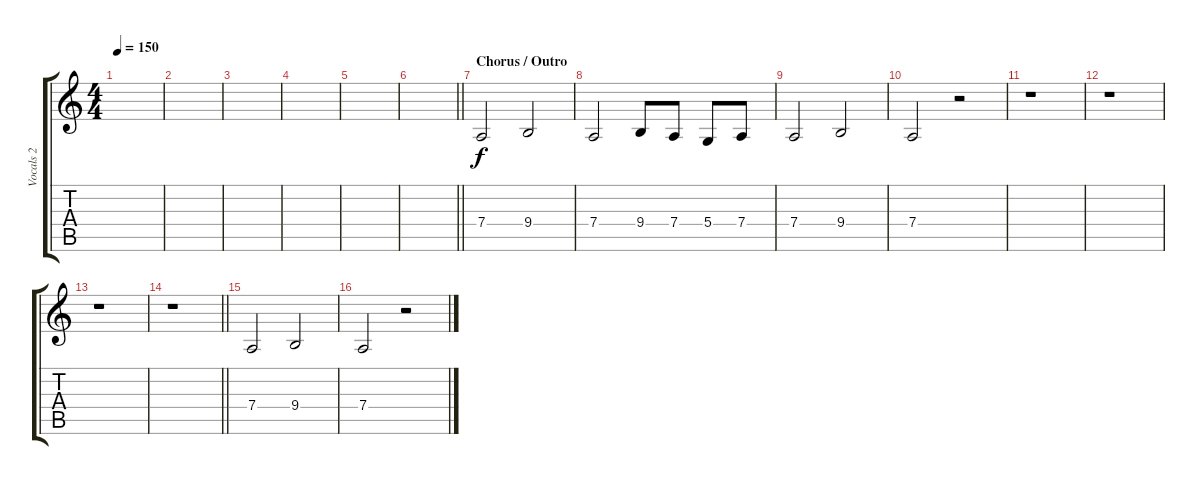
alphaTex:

\track ("Vocals 2" "Vocals 2") {instrument bassoon}
\staff {score tabs}
\tuning (E4 B3 G3 D3 A2 E2) {hide}
\ts (4 4)
\tempo 150
\clef g2
\ks c
|
|
|
|
|
\barLineRight lightlight
|
\section ("" "Chorus / Outro")
7.4.2 9.4.2 |
7.4.2 9.4.8 7.4.8 5.4.8 7.4.8 |
7.4.2 9.4.2 |
7.4.2 r.2 |
r.1 |
r.1 |
r.1 |
\barLineRight lightlight
r.1 |
7.4.2 9.4.2 |
7.4.2 r.2
